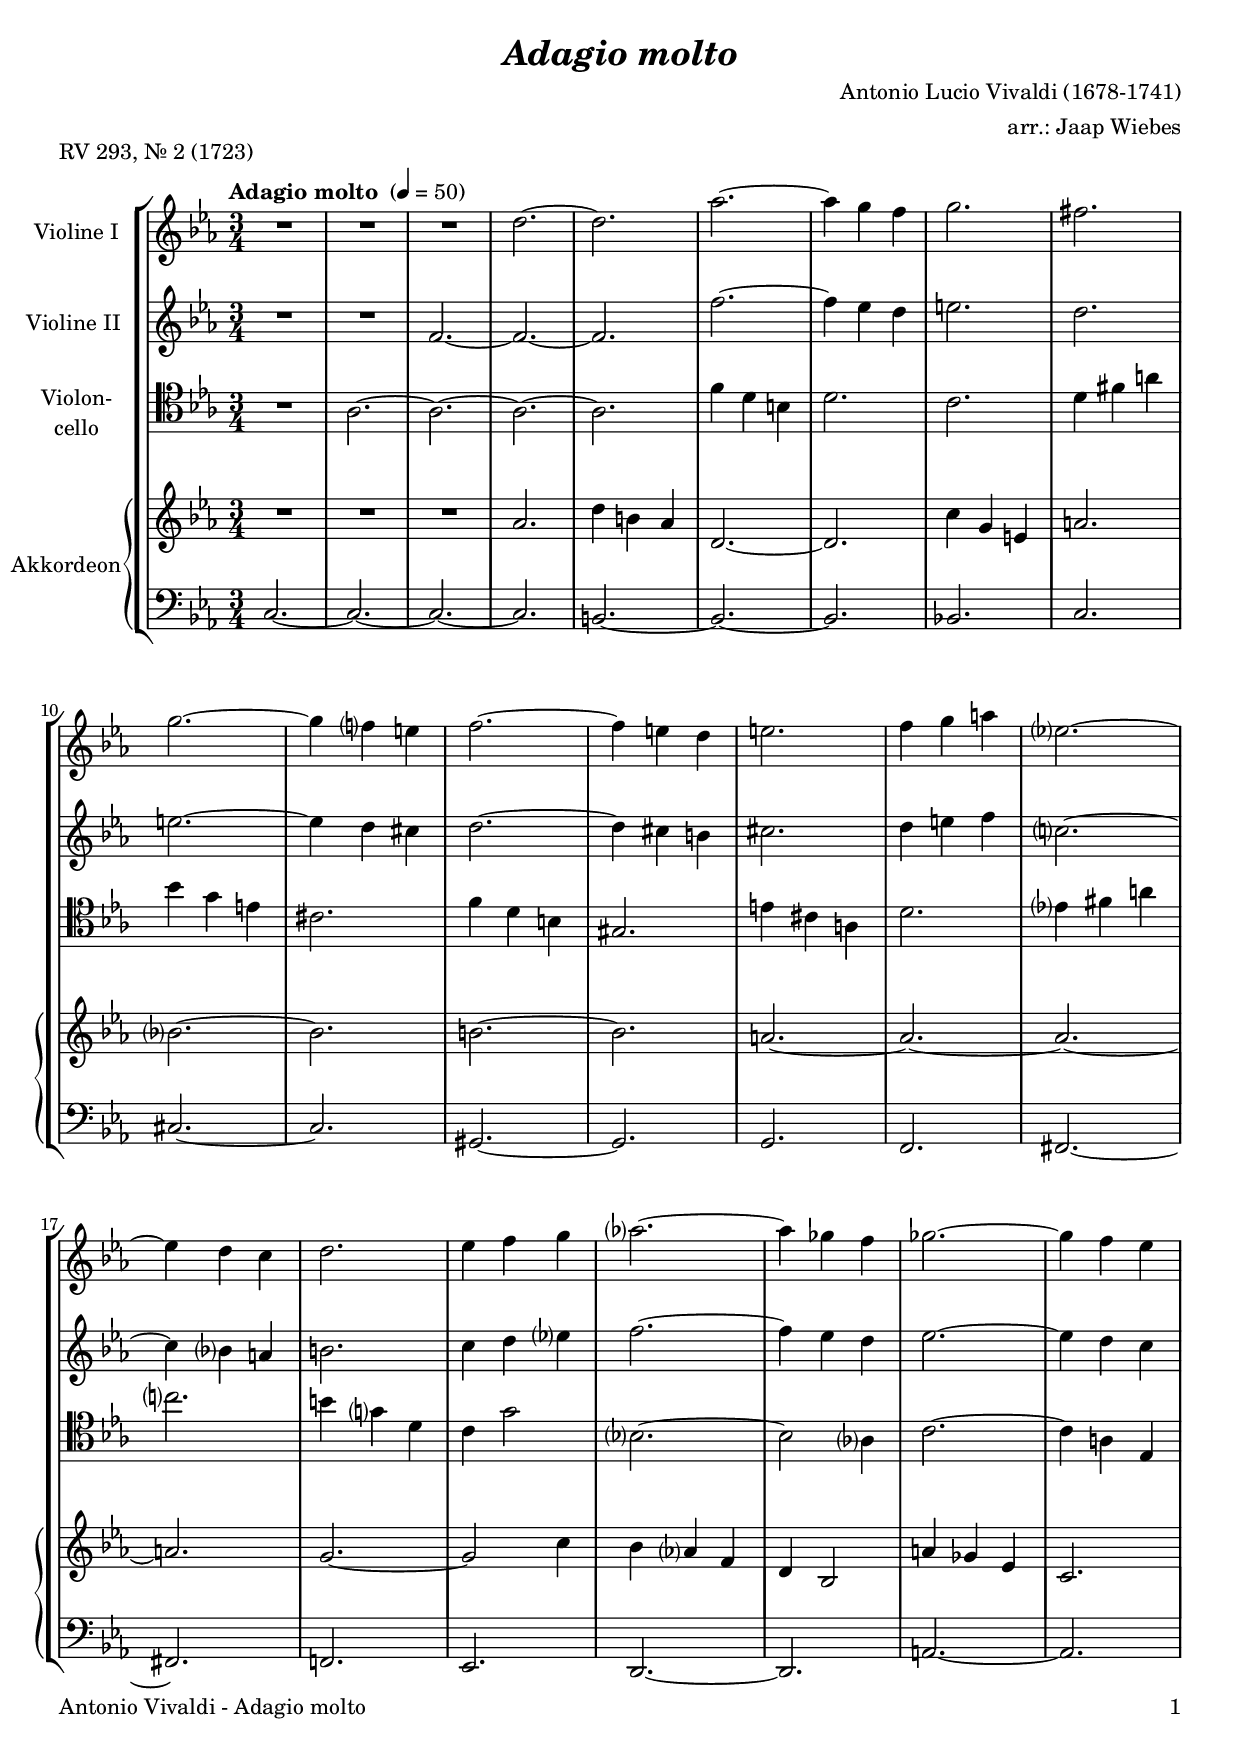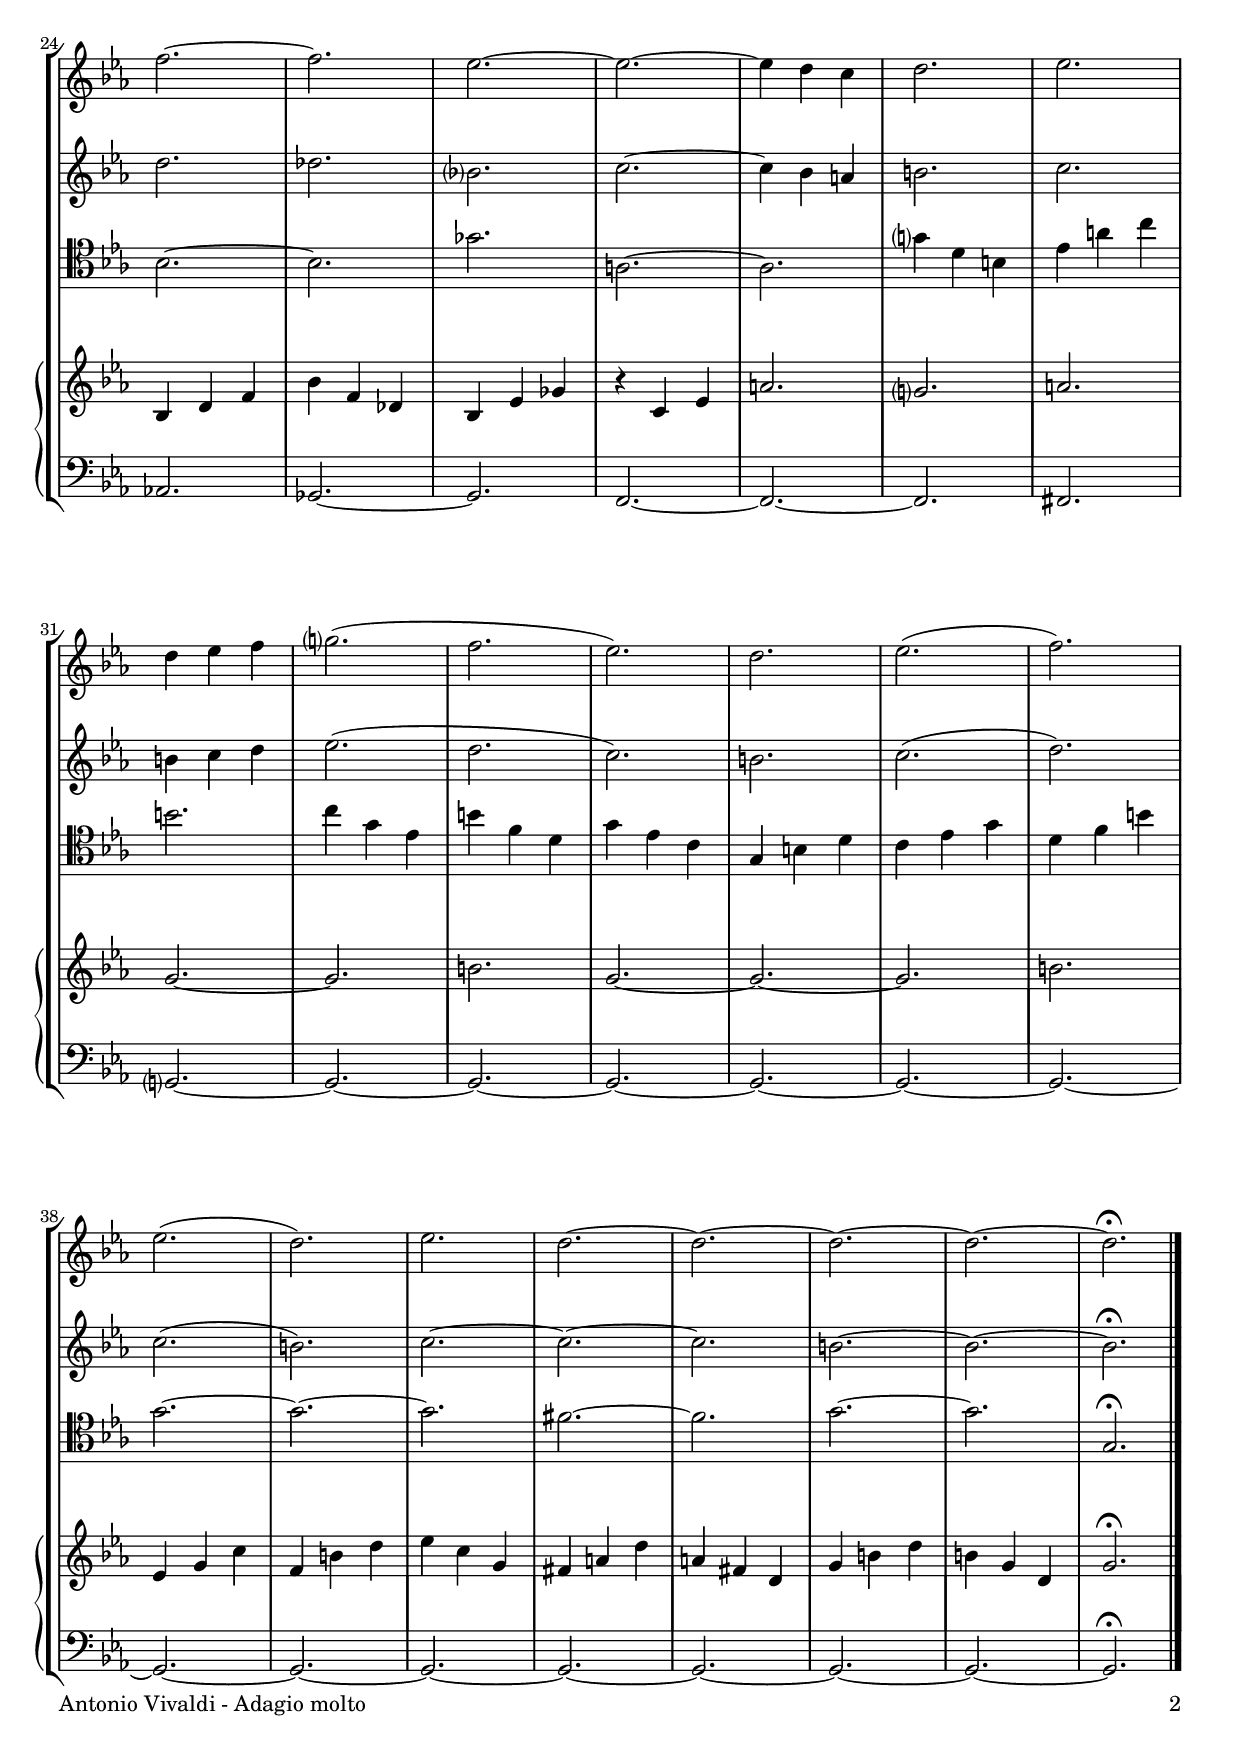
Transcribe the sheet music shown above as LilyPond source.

\version "2.24.4"
\include "deutsch.ly"

#(set-global-staff-size 19)

\header {
  title       = \markup \bold \italic "Adagio molto"
  composer    = "Antonio Lucio Vivaldi (1678-1741)"
  arranger    = "arr.: Jaap Wiebes"
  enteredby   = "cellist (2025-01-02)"
  piece       = "RV 293, Nr. 2 (1723)"
}

voiceconsts = {
  \key d \minor
  \time 3/4
  \numericTimeSignature
  \compressEmptyMeasures
% Set default beaming for all staves
%  \set Timing.beamExceptions = #'()
%  \set Timing.baseMoment     = #(ly:make-moment 1 4)
%  \set Timing.beatStructure  = #'(1 1 1)
  \tempo "Adagio molto " 4=50
}

mipz = "pizzicato strings"
mivl = "violin"
miba = "cello"
% mikl = "bright acoustic"
% mikl = "church organ"
mikl = "concertina"

va = \relative c'' {
  \voiceconsts

  R2.*3
  e2.~
  e
  b'~
  b4 a g
  a2.
  gis
  a~
  a4 g? fis
  g2.~

  g4 fis e
  fis2.
  g4 a h
  f?2.~
  f4 e d
  e2.
  f4 g a
  b?2.~
  b4 as g
  as2.~
  as4 g f

  g2.~
  g
  f~
  f~
  f4 e d
  e2.
  f
  e4 f g
  a?2.(
  g
  f)

  e
  f(
  g)
  f(
  e)
  f
  e~
  e~
  e~
  e~
  e\fermata \bar "|."
}

vb = \relative c'' {
  \voiceconsts

  R2.*2
  g2.~
  g~
  g
  g'~
  g4 f e
  fis2.
  e
  fis~
  fis4 e dis
  e2.~

  e4 dis cis
  dis2.
  e4 fis g
  d?2.~
  d4 c? h
  cis2.
  d4 e f?
  g2.~
  g4 f e
  f2.~
  f4 e d

  e2.
  es
  c?
  d~
  d4 c h
  cis2.
  d
  cis4 d e
  f2.(
  e
  d)

  cis
  d(
  e)
  d(
  cis)
  d~
  d~
  d
  cis~
  cis~
  cis\fermata \bar "|."
}

vc = \relative c' {
  \voiceconsts
  \clef "tenor"

  R2.
  b~
  b~
  b~
  b
  g'4 e cis
  e2.
  d
  e4 gis h
  c a fis
  dis2.
  g4 e cis

  ais2.
  fis'4 dis h
  e2.
  f?4 gis h
  d?2.
  cis4 a? e
  d a'2
  c,?2.~
  c2 b?4
  d2.~
  d4 h f

  c'2.~
  c
  as'
  h,~
  h
  a'?4 e cis
  f h d
  cis2.
  d4 a f
  cis' g e
  a f d

  a cis e
  d f a
  e g cis
  a2.~
  a~
  a
  gis~
  gis
  a~
  a
  a,\fermata \bar "|."
}

vd = \relative c'' {
  \voiceconsts

  R2.*3
  b2.
  e4 cis b
  e,2.~
  e
  d'4 a fis
  h2.
  c?~
  c
  cis~

  cis
  h~
  h~
  h~
  h
  a~
  a2 d4
  c b? g
  e c2
  h'4 as f
  d2.

  c4 e g
  c g es
  c f as
  r d, f
  h2.
  a?
  h
  a~
  a
  cis
  a~

  a~
  a
  cis
  f,4 a d
  g, cis e
  f d a
  gis h e
  h gis e
  a cis e
  cis a e
  a2.\fermata \bar "|."
}

ve = \relative c {
  \voiceconsts
  \clef "bass"

  d2.~
  d~
  d~
  d
  cis~
  cis~
  cis
  c!
  d
  dis~
  dis
  ais~

  ais
  a
  g
  gis~
  gis
  g!
  f
  e~
  e
  h'~
  h

  b!
  as~
  as
  g~
  g~
  g
  gis
  a?~
  a~
  a~
  a~

  a~
  a~
  a~
  a~
  a~
  a~
  a~
  a~
  a~
  a~
  a\fermata \bar "|."
}


music = \new StaffGroup <<
  \new Staff {
    \set Staff.midiInstrument = \mivl
    \set Staff.instrumentName = \markup \center-column { "Violine I" }
    \transpose d c { \va }
  }

  \new Staff {
    \set Staff.midiInstrument = \mivl
    \set Staff.instrumentName = \markup \center-column { "Violine II" }
    \transpose d c { \vb }
  }

  \new Staff {
    \set Staff.midiInstrument = \miba
    \set Staff.instrumentName = \markup \center-column { "Violon-" "cello" }
    \transpose d c { \vc }
  }

  \new PianoStaff <<
    \set PianoStaff.midiInstrument = \mikl
    \set PianoStaff.instrumentName = \markup \center-column { "Akkordeon" }
    <<
      \new Staff {
	\transpose d c { \vd }
      }
      
      %    \new Dynamics \vdy
      
      \new Staff {
	\transpose d c { \ve }
      }
    >>  
  >>
>>

\book {
  \paper {
    print-page-number = ##t
    print-first-page-number = ##t
    ragged-last-bottom = ##f
    oddHeaderMarkup = \markup \null
    evenHeaderMarkup = \markup \null
    oddFooterMarkup = \markup {
      \fill-line {
        \if \should-print-page-number
        "Antonio Vivaldi - Adagio molto" \fromproperty #'page:page-number-string
      }
    }
    evenFooterMarkup = \oddFooterMarkup
  } \score {
    \music
    \layout {}
  }

  \score {
    \unfoldRepeats \music

    \midi {
      \context {
        \Score
      }
    }
  }
}
